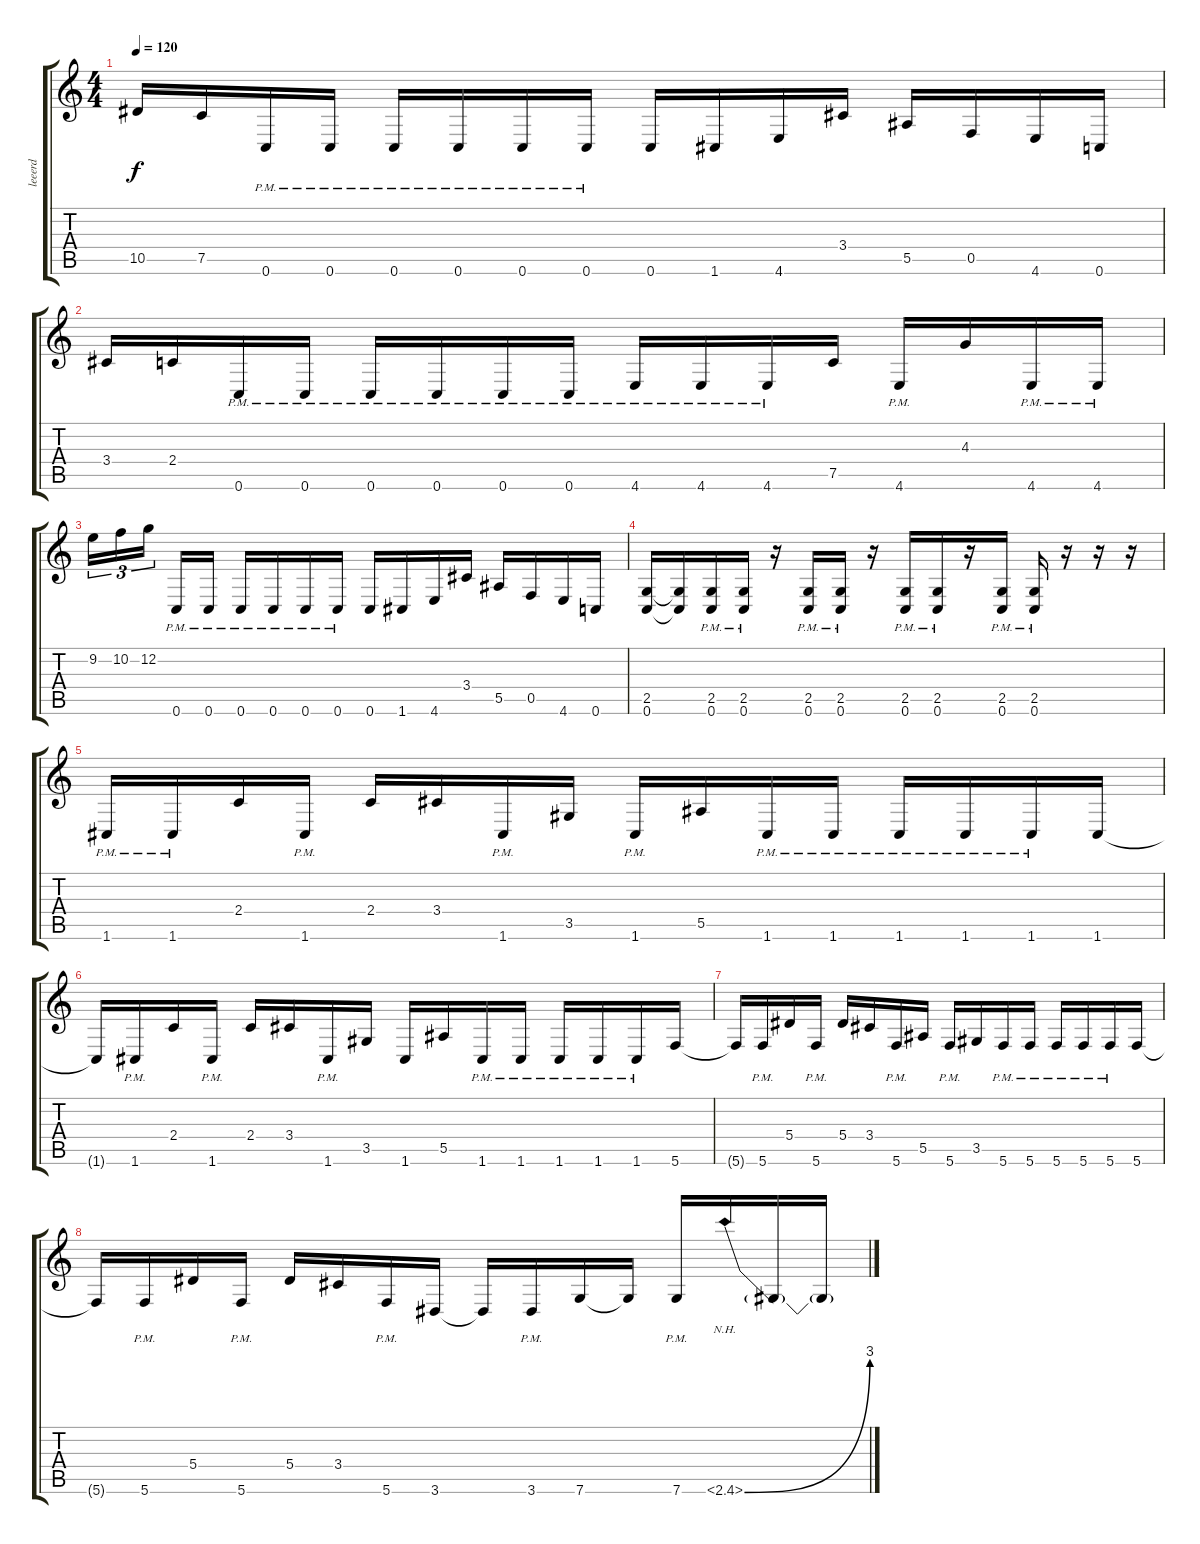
\track ("leeerd" "leeerd") {instrument distortionguitar}
\staff {score tabs}
\tuning (C4 G3 Eb3 Bb2 F2 C2) {hide}
\ts (4 4)
\tempo 120
\clef g2
\ks c
10.5.16{dy f} 7.5.16 0.6{pm}.16 0.6{pm}.16 0.6{pm}.16 0.6{pm}.16 0.6{pm}.16 0.6{pm}.16 0.6.16 1.6.16 4.6.16 3.4.16 5.5.16 0.5.16 4.6.16 0.6.16 |
3.4.16 2.4.16 0.6{pm}.16 0.6{pm}.16 0.6{pm}.16 0.6{pm}.16 0.6{pm}.16 0.6{pm}.16 4.6{pm}.16 4.6{pm}.16 4.6{pm}.16 7.5.16 4.6{pm}.16 4.3.16 4.6{pm}.16 4.6{pm}.16 |
9.2.16{tu (3 2)} 10.2.16{tu (3 2)} 12.2.16{tu (3 2)} 0.6{pm}.16 0.6{pm}.16 0.6{pm}.16 0.6{pm}.16 0.6{pm}.16 0.6{pm}.16 0.6.16 1.6.16 4.6.16 3.4.16 5.5.16 0.5.16 4.6.16 0.6.16 |
(2.5 0.6).16 (2.5{t} 0.6{t}).16 (2.5{pm} 0.6{pm}).16 (2.5{pm} 0.6{pm}).16 r.16 (2.5{pm} 0.6{pm}).16 (2.5{pm} 0.6{pm}).16 r.16 (2.5{pm} 0.6{pm}).16 (2.5{pm} 0.6{pm}).16 r.16 (2.5{pm} 0.6{pm}).16 (2.5{pm} 0.6{pm}).16 r.16 r.16 r.16 |
1.6{pm}.16 1.6{pm}.16 2.4.16 1.6{pm}.16 2.4.16 3.4.16 1.6{pm}.16 3.5.16 1.6{pm}.16 5.5.16 1.6{pm}.16 1.6{pm}.16 1.6{pm}.16 1.6{pm}.16 1.6{pm}.16 1.6.16 |
1.6{t}.16 1.6{pm}.16 2.4.16 1.6{pm}.16 2.4.16 3.4.16 1.6{pm}.16 3.5.16 1.6.16 5.5.16 1.6{pm}.16 1.6{pm}.16 1.6{pm}.16 1.6{pm}.16 1.6{pm}.16 5.6.16 |
5.6{t}.16 5.6{pm}.16 5.4.16 5.6{pm}.16 5.4.16 3.4.16 5.6{pm}.16 5.5.16 5.6{pm}.16 3.5.16 5.6{pm}.16 5.6{pm}.16 5.6{pm}.16 5.6{pm}.16 5.6{pm}.16 5.6.16 |
5.6{t}.16 5.6{pm}.16 5.4.16 5.6{pm}.16 5.4.16 3.4.16 5.6{pm}.16 3.6.16 3.6{t}.16 3.6{pm}.16 7.6.16 7.6{t}.16 7.6{pm}.16 2.6{be (bend 0 0 60 12) nh}.16 2.6{t}.16 2.6{t}.16
